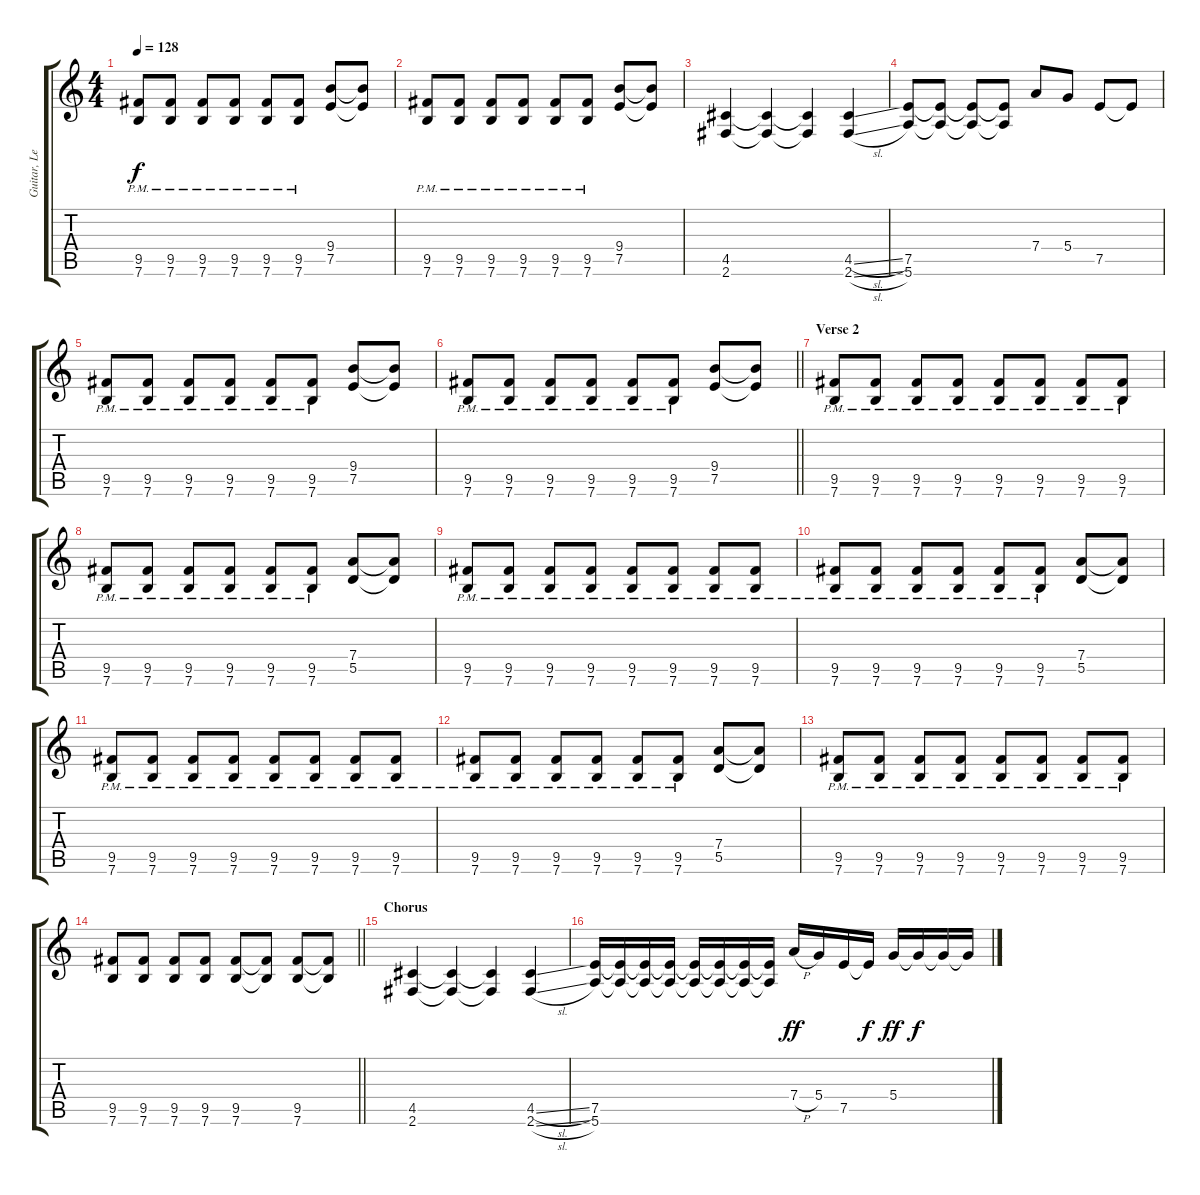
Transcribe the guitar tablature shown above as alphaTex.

\track ("Guitar, Lead" "Guitar, Le") {instrument overdrivenguitar}
\staff {score tabs}
\tuning (E4 B3 G3 D3 A2 E2) {hide}
\ts (4 4)
\tempo 128
\clef g2
\ks c
(9.5{pm} 7.6{pm}).8{dy f} (9.5{pm} 7.6{pm}).8 (9.5{pm} 7.6{pm}).8 (9.5{pm} 7.6{pm}).8 (9.5{pm} 7.6{pm}).8 (9.5{pm} 7.6{pm}).8 (9.4 7.5).8 (9.4{t} 7.5{t}).8 |
(9.5{pm} 7.6{pm}).8 (9.5{pm} 7.6{pm}).8 (9.5{pm} 7.6{pm}).8 (9.5{pm} 7.6{pm}).8 (9.5{pm} 7.6{pm}).8 (9.5{pm} 7.6{pm}).8 (9.4 7.5).8 (9.4{t} 7.5{t}).8 |
(4.5 2.6).4 (4.5{t} 2.6{t}).4 (4.5{t} 2.6{t}).4 (4.5{sl} 2.6{sl}).4 |
(7.5 5.6).8 (7.5{t} 5.6{t}).8 (7.5{t} 5.6{t}).8 (7.5{t} 5.6{t}).8 7.4.8 5.4.8 7.5.8 7.5{t}.8 |
(9.5{pm} 7.6{pm}).8 (9.5{pm} 7.6{pm}).8 (9.5{pm} 7.6{pm}).8 (9.5{pm} 7.6{pm}).8 (9.5{pm} 7.6{pm}).8 (9.5{pm} 7.6{pm}).8 (9.4 7.5).8 (9.4{t} 7.5{t}).8 |
\barLineRight lightlight
(9.5{pm} 7.6{pm}).8 (9.5{pm} 7.6{pm}).8 (9.5{pm} 7.6{pm}).8 (9.5{pm} 7.6{pm}).8 (9.5{pm} 7.6{pm}).8 (9.5{pm} 7.6{pm}).8 (9.4 7.5).8 (9.4{t} 7.5{t}).8 |
\section ("" "Verse 2")
(9.5{pm} 7.6{pm}).8 (9.5{pm} 7.6{pm}).8 (9.5{pm} 7.6{pm}).8 (9.5{pm} 7.6{pm}).8 (9.5{pm} 7.6{pm}).8 (9.5{pm} 7.6{pm}).8 (9.5{pm} 7.6{pm}).8 (9.5{pm} 7.6{pm}).8 |
(9.5{pm} 7.6{pm}).8 (9.5{pm} 7.6{pm}).8 (9.5{pm} 7.6{pm}).8 (9.5{pm} 7.6{pm}).8 (9.5{pm} 7.6{pm}).8 (9.5{pm} 7.6{pm}).8 (7.4 5.5).8 (7.4{t} 5.5{t}).8 |
(9.5{pm} 7.6{pm}).8 (9.5{pm} 7.6{pm}).8 (9.5{pm} 7.6{pm}).8 (9.5{pm} 7.6{pm}).8 (9.5{pm} 7.6{pm}).8 (9.5{pm} 7.6{pm}).8 (9.5{pm} 7.6{pm}).8 (9.5{pm} 7.6{pm}).8 |
(9.5{pm} 7.6{pm}).8 (9.5{pm} 7.6{pm}).8 (9.5{pm} 7.6{pm}).8 (9.5{pm} 7.6{pm}).8 (9.5{pm} 7.6{pm}).8 (9.5{pm} 7.6{pm}).8 (7.4 5.5).8 (7.4{t} 5.5{t}).8 |
(9.5{pm} 7.6{pm}).8 (9.5{pm} 7.6{pm}).8 (9.5{pm} 7.6{pm}).8 (9.5{pm} 7.6{pm}).8 (9.5{pm} 7.6{pm}).8 (9.5{pm} 7.6{pm}).8 (9.5{pm} 7.6{pm}).8 (9.5{pm} 7.6{pm}).8 |
(9.5{pm} 7.6{pm}).8 (9.5{pm} 7.6{pm}).8 (9.5{pm} 7.6{pm}).8 (9.5{pm} 7.6{pm}).8 (9.5{pm} 7.6{pm}).8 (9.5{pm} 7.6{pm}).8 (7.4 5.5).8 (7.4{t} 5.5{t}).8 |
(9.5{pm} 7.6{pm}).8 (9.5{pm} 7.6{pm}).8 (9.5{pm} 7.6{pm}).8 (9.5{pm} 7.6{pm}).8 (9.5{pm} 7.6{pm}).8 (9.5{pm} 7.6{pm}).8 (9.5{pm} 7.6{pm}).8 (9.5{pm} 7.6{pm}).8 |
\barLineRight lightlight
(9.5 7.6).8 (9.5 7.6).8 (9.5 7.6).8 (9.5 7.6).8 (9.5 7.6).8 (9.5{t} 7.6{t}).8 (9.5 7.6).8 (9.5{t} 7.6{t}).8 |
\section ("" "Chorus")
(4.5 2.6).4 (4.5{t} 2.6{t}).4 (4.5{t} 2.6{t}).4 (4.5{sl} 2.6{sl}).4 |
(7.5 5.6).16 (7.5{t} 5.6{t}).16 (7.5{t} 5.6{t}).16 (7.5{t} 5.6{t}).16 (7.5{t} 5.6{t}).16 (7.5{t} 5.6{t}).16 (7.5{t} 5.6{t}).16 (7.5{t} 5.6{t}).16 7.4{h}.16{dy ff} 5.4.16 7.5.16 7.5{t}.16{dy f} 5.4.16{dy ff} 5.4{t}.16{dy f} 5.4{t}.16 5.4{t}.16
